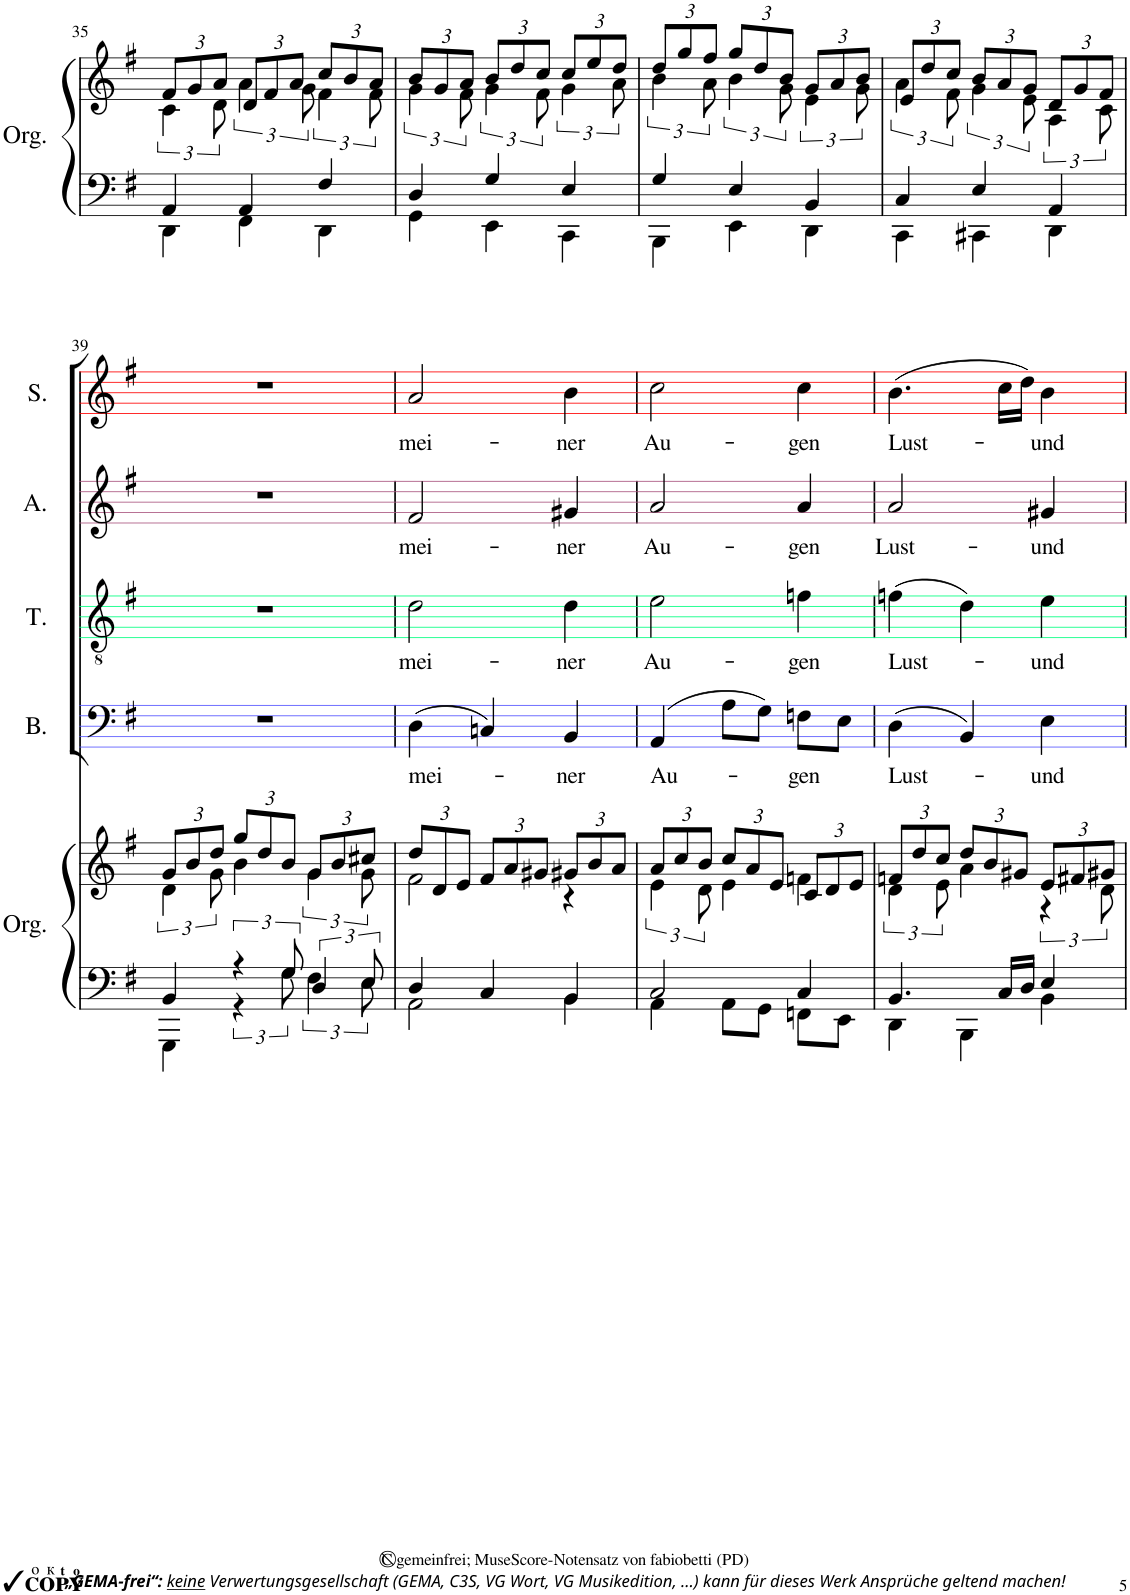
**kern	**kern	**kern	**text	**kern	**text	**kern	**text	**kern	**text
*part5	*part5	*part4	*part4	*part3	*part3	*part2	*part2	*part1	*part1
*staff6	*staff5	*staff4	*staff4	*staff3	*staff3	*staff2	*staff2	*staff1	*staff1
*I"Organ	*	*I"Baß	*	*I"Tenor	*	*I"Alt	*	*I"Sopran	*
*I'Org.	*	*I'B.	*	*I'T.	*	*I'A.	*	*I'S.	*
!!LO:PB:g=z
*clefF4	*clefG2	*clefF4	*	*clefGv2	*	*clefG2	*	*clefG2	*
*k[f#]	*k[f#]	*k[f#]	*	*k[f#]	*	*k[f#]	*	*k[f#]	*
*M3/4	*M3/4	*M3/4	*	*M3/4	*	*M3/4	*	*M3/4	*
=35	=35	=35	=35	=35	=35	=35	=35	=35	=35
*^	*^	*	*	*	*	*	*	*	*
*	*	*Xbrackettup	*brackettup	*	*	*	*	*	*	*	*
4AA/	4DD\	12f#/L	6c\	2.r	.	2.r	.	2.r	.	2.r	.
.	.	12g/	.	.	.	.	.	.	.	.	.
.	.	12a/J	12d\	.	.	.	.	.	.	.	.
*	*	*Xbrackettup	*brackettup	*	*	*	*	*	*	*	*
4AA/	4FF#\	12d/L	6a\	.	.	.	.	.	.	.	.
.	.	12f#/	.	.	.	.	.	.	.	.	.
.	.	12a/J	12g\	.	.	.	.	.	.	.	.
*	*	*Xbrackettup	*brackettup	*	*	*	*	*	*	*	*
4F#/	4DD\	12cc/L	6f#\	.	.	.	.	.	.	.	.
.	.	12b/	.	.	.	.	.	.	.	.	.
.	.	12a/J	12f#\	.	.	.	.	.	.	.	.
=36	=36	=36	=36	=36	=36	=36	=36	=36	=36	=36	=36
*	*	*Xbrackettup	*brackettup	*	*	*	*	*	*	*	*
4D/	4GG\	12b/L	6g\	2.r	.	2.r	.	2.r	.	2.r	.
.	.	12g/	.	.	.	.	.	.	.	.	.
.	.	12a/J	12f#\	.	.	.	.	.	.	.	.
*	*	*Xbrackettup	*brackettup	*	*	*	*	*	*	*	*
4G/	4EE\	12b/L	6g\	.	.	.	.	.	.	.	.
.	.	12dd/	.	.	.	.	.	.	.	.	.
.	.	12cc/J	12f#\	.	.	.	.	.	.	.	.
*	*	*Xbrackettup	*brackettup	*	*	*	*	*	*	*	*
4E/	4CC\	12cc/L	6g\	.	.	.	.	.	.	.	.
.	.	12ee/	.	.	.	.	.	.	.	.	.
.	.	12dd/J	12a\	.	.	.	.	.	.	.	.
=37	=37	=37	=37	=37	=37	=37	=37	=37	=37	=37	=37
*	*	*Xbrackettup	*brackettup	*	*	*	*	*	*	*	*
4G/	4BBB\	12dd/L	6b\	2.r	.	2.r	.	2.r	.	2.r	.
.	.	12gg/	.	.	.	.	.	.	.	.	.
.	.	12ff#/J	12a\	.	.	.	.	.	.	.	.
*	*	*Xbrackettup	*brackettup	*	*	*	*	*	*	*	*
4E/	4EE\	12gg/L	6b\	.	.	.	.	.	.	.	.
.	.	12dd/	.	.	.	.	.	.	.	.	.
.	.	12b/J	12g\	.	.	.	.	.	.	.	.
*	*	*Xbrackettup	*brackettup	*	*	*	*	*	*	*	*
4BB/	4DD\	12g/L	6e\	.	.	.	.	.	.	.	.
.	.	12a/	.	.	.	.	.	.	.	.	.
.	.	12b/J	12g\	.	.	.	.	.	.	.	.
=38	=38	=38	=38	=38	=38	=38	=38	=38	=38	=38	=38
*	*	*Xbrackettup	*brackettup	*	*	*	*	*	*	*	*
4C/	4CC\	12e/L	6a\	2.r	.	2.r	.	2.r	.	2.r	.
.	.	12dd/	.	.	.	.	.	.	.	.	.
.	.	12cc/J	12f#\	.	.	.	.	.	.	.	.
*	*	*Xbrackettup	*brackettup	*	*	*	*	*	*	*	*
4E/	4CC#X\	12b/L	6g\	.	.	.	.	.	.	.	.
.	.	12a/	.	.	.	.	.	.	.	.	.
.	.	12g/J	12e\	.	.	.	.	.	.	.	.
*	*	*Xbrackettup	*brackettup	*	*	*	*	*	*	*	*
4AA/	4DD\	12d/L	6A\	.	.	.	.	.	.	.	.
.	.	12g/	.	.	.	.	.	.	.	.	.
.	.	12f#/J	12c\	.	.	.	.	.	.	.	.
!!LO:LB:g=z
=39	=39	=39	=39	=39	=39	=39	=39	=39	=39	=39	=39
*	*	*Xbrackettup	*brackettup	*	*	*	*	*	*	*	*
4BB/	4GGG\	12g/L	6d\	2.r	.	2.r	.	2.r	.	2.r	.
.	.	12b/	.	.	.	.	.	.	.	.	.
.	.	12dd/J	12g\	.	.	.	.	.	.	.	.
*	*	*Xbrackettup	*	*	*	*	*	*	*	*	*
6r	6r	12gg/L	4b\	.	.	.	.	.	.	.	.
.	.	12dd/	.	.	.	.	.	.	.	.	.
12G/	12G\	12b/J	.	.	.	.	.	.	.	.	.
*	*	*	*brackettup	*	*	*	*	*	*	*	*
6D/	6F#\	12g/L	6g\	.	.	.	.	.	.	.	.
.	.	12b/	.	.	.	.	.	.	.	.	.
12E/	12E\	12cc#X/J	12g\	.	.	.	.	.	.	.	.
=40	=40	=40	=40	=40	=40	=40	=40	=40	=40	=40	=40
*	*	*Xbrackettup	*	*	*	*	*	*	*	*	*
!	!	!	!	!	!LO:LY:b	!	!LO:LY:b	!	!LO:LY:b	!	!LO:LY:b
4D/	2AA\	12dd/L	2f#\	(4D\	mei-	2d\	mei-	2f#/	mei-	2a/	mei-
.	.	12d/	.	.	.	.	.	.	.	.	.
.	.	12e/J	.	.	.	.	.	.	.	.	.
4C/	.	12f#/L	.	4Cn/)	.	.	.	.	.	.	.
.	.	12a/	.	.	.	.	.	.	.	.	.
.	.	12g#X/J	.	.	.	.	.	.	.	.	.
!	!	!	!	!	!LO:LY:b	!	!LO:LY:b	!	!LO:LY:b	!	!LO:LY:b
4BB/	4BB\	12g#X/L	4r	4BB/	-ner	4d\	-ner	4g#X/	-ner	4b\	-ner
.	.	12b/	.	.	.	.	.	.	.	.	.
.	.	12a/J	.	.	.	.	.	.	.	.	.
=41	=41	=41	=41	=41	=41	=41	=41	=41	=41	=41	=41
*	*	*	*brackettup	*	*	*	*	*	*	*	*
!	!	!	!	!	!LO:LY:b	!	!LO:LY:b	!	!LO:LY:b	!	!LO:LY:b
2C/	4AA\	12a/L	6e\	(4AA/	Au-	2e\	Au-	2a/	Au-	2cc\	Au-
.	.	12cc/	.	.	.	.	.	.	.	.	.
.	.	12b/J	12d\	.	.	.	.	.	.	.	.
*	*	*Xbrackettup	*	*	*	*	*	*	*	*	*
.	8AA\L	12cc/L	4e\	8A\L	.	.	.	.	.	.	.
.	.	12a/	.	.	.	.	.	.	.	.	.
.	8GG\J	.	.	8G\J)	.	.	.	.	.	.	.
.	.	12e/J	.	.	.	.	.	.	.	.	.
!	!	!	!	!	!LO:LY:b	!	!LO:LY:b	!	!LO:LY:b	!	!LO:LY:b
4C/	8FFn\L	12c/L	4fn\	8Fn\L	-gen	4fn\	-gen	4a/	-gen	4cc\	-gen
.	.	12d/	.	.	.	.	.	.	.	.	.
.	8EE\J	.	.	8E\J	.	.	.	.	.	.	.
.	.	12e/J	.	.	.	.	.	.	.	.	.
=42	=42	=42	=42	=42	=42	=42	=42	=42	=42	=42	=42
*	*	*	*brackettup	*	*	*	*	*	*	*	*
!	!	!	!	!	!LO:LY:b	!	!LO:LY:b	!	!LO:LY:b	!	!LO:LY:b
4.BB/	4DD\	12fn/L	6d\	(4D\	Lust-	(4fn\	Lust-	2a/	Lust-	(4.b\	Lust-
.	.	12dd/	.	.	.	.	.	.	.	.	.
.	.	12cc/J	12e\	.	.	.	.	.	.	.	.
*	*	*Xbrackettup	*	*	*	*	*	*	*	*	*
.	4BBB\	12dd/L	4a\	4BB/)	.	4d\)	.	.	.	.	.
.	.	12b/	.	.	.	.	.	.	.	.	.
16C/LL	.	.	.	.	.	.	.	.	.	16cc\LL	.
.	.	12g#X/J	.	.	.	.	.	.	.	.	.
16D/JJ	.	.	.	.	.	.	.	.	.	16dd\JJ)	.
*	*	*	*brackettup	*	*	*	*	*	*	*	*
!	!	!	!	!	!LO:LY:b	!	!LO:LY:b	!	!LO:LY:b	!	!LO:LY:b
4E/	4BB\	12e/L	6r	4E\	-und	4e\	-und	4g#X/	-und	4b\	-und
.	.	12f#X/	.	.	.	.	.	.	.	.	.
.	.	12g#X/J	12d\	.	.	.	.	.	.	.	.
*v	*v	*	*	*	*	*	*	*	*	*	*
*	*v	*v	*	*	*	*	*	*	*	*
=	=	=	=	=	=	=	=	=	=
*-	*-	*-	*-	*-	*-	*-	*-	*-	*-
